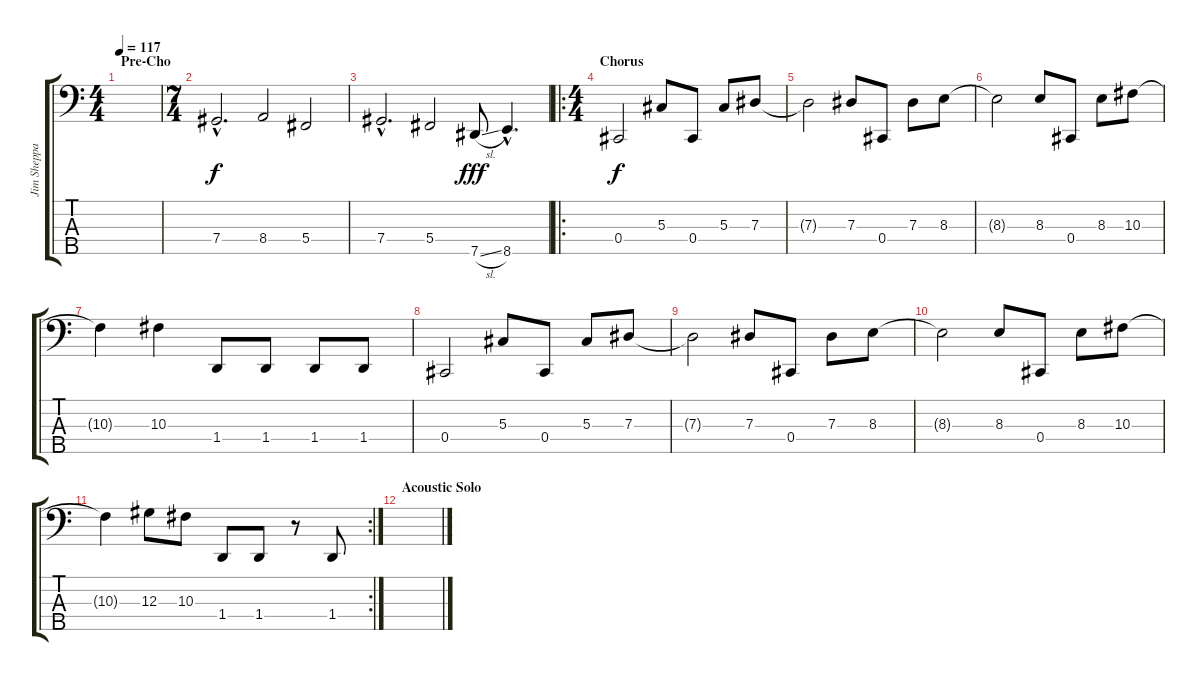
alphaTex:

\track ("Jim Sheppard" "Jim Sheppa") {instrument electricbasspick}
\staff {score tabs}
\tuning (Gb2 Db2 Ab1 Db1 Ab0) {hide}
\ts (4 4)
\section ("" "Pre-Cho")
\tempo 117
\clef f4
\ks c
|
\ts (7 4)
7.4{hac}.2{d dy f volume 16 instrument electricbasspick} 8.4.2 5.4.2 |
7.4{hac}.2{d} 5.4.2 7.5{sl}.8{dy fff} 8.5{hac}.4{d} |
\ro
\ts (4 4)
\section ("" "Chorus")
0.4.2{dy f} 5.3.8 0.4.8 5.3.8 7.3.8 |
7.3{t}.2 7.3.8 0.4.8 7.3.8 8.3.8 |
8.3{t}.2 8.3.8 0.4.8 8.3.8 10.3.8 |
10.3{t}.4 10.3.4 1.4.8 1.4.8 1.4.8 1.4.8 |
0.4.2 5.3.8 0.4.8 5.3.8 7.3.8 |
7.3{t}.2 7.3.8 0.4.8 7.3.8 8.3.8 |
8.3{t}.2 8.3.8 0.4.8 8.3.8 10.3.8 |
\rc 2
10.3{t}.4 12.3.8 10.3.8 1.4.8 1.4.8 r.8 1.4.8 |
\section ("" "Acoustic Solo")
